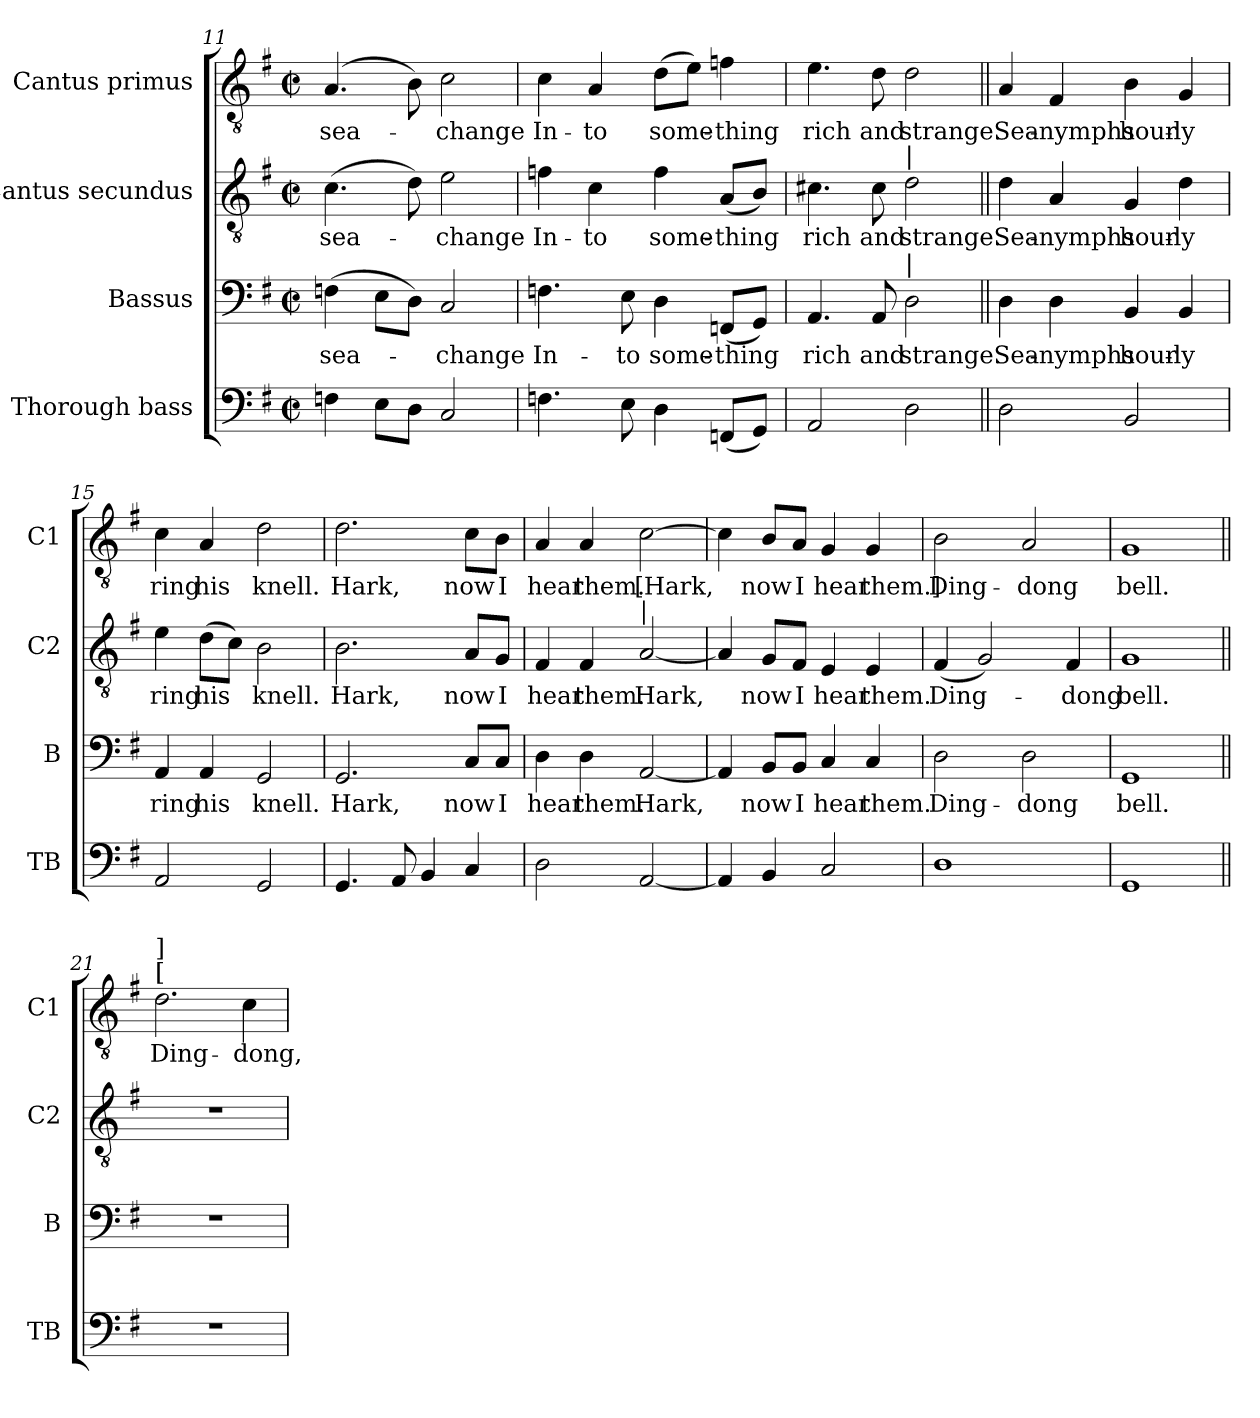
**kern	**kern	**text	**kern	**text	**kern	**text
*part4	*part3	*part3	*part2	*part2	*part1	*part1
*staff4	*staff3	*staff3	*staff2	*staff2	*staff1	*staff1
*I"Thorough bass	*I"Bassus	*	*I"Cantus secundus	*	*I"Cantus primus	*
*I'TB	*I'B	*	*I'C2	*	*I'C1	*
*clefF4	*clefF4	*	*clefGv2	*	*clefGv2	*
*k[f#]	*k[f#]	*	*k[f#]	*	*k[f#]	*
*M2/2	*M2/2	*	*M2/2	*	*M2/2	*
*met(c|)	*met(c|)	*	*met(c|)	*	*met(c|)	*
=11	=11	=11	=11	=11	=11	=11
4Fn\	(>4Fn\	sea-	(>4.c\	sea-	(>4.A/	sea-
8E\L	8E\L	.	.	.	.	.
8D\J	8D\J)	.	8d\)	.	8B\)	.
2C/	2C/	-change	2e\	-change	2c\	-change
=12	=12	=12	=12	=12	=12	=12
4.Fn\	4.Fn\	In-	4fn\	In-	4c\	In-
.	.	.	4c\	-to	4A/	-to
8E\	8E\	-to	.	.	.	.
4D\	4D\	some-	4f\	some-	(>8d\L	some-
.	.	.	.	.	8e\J)	.
(<8FFn/L	(<8FFn/L	-thing	(<8A/L	-thing	4fn\	-thing
8GG/J)	8GG/J)	.	8B/J)	.	.	.
=13	=13	=13	=13	=13	=13	=13
2AA/	4.AA/	rich	4.c#X\	rich	4.e\	rich
.	8AA/	and	8c#\	and	8d\	and
!	!	!	!LO:TX:a:t=|	!	!	!
!	!LO:TX:a:t=|	!	!	!	!	!
2D\	2D\	strange.	2d\	strange.	2d\	strange.
=14||	=14||	=14||	=14||	=14||	=14||	=14||
2D\	4D\	Sea-	4d\	Sea-	4A/	Sea-
.	4D\	-nymphs	4A/	-nymphs	4F#/	-nymphs
2BB/	4BB/	hour-	4G/	hour-	4B\	hour-
.	4BB/	-ly	4d\	-ly	4G/	-ly
=15	=15	=15	=15	=15	=15	=15
2AA/	4AA/	ring	4e\	ring	4c\	ring
.	4AA/	his	(>8d\L	his	4A/	his
.	.	.	8c\J)	.	.	.
2GG/	2GG/	knell.	2B\	knell.	2d\	knell.
=16	=16	=16	=16	=16	=16	=16
4.GG/	2.GG/	Hark,	2.B\	Hark,	2.d\	Hark,
8AA/	.	.	.	.	.	.
4BB/	.	.	.	.	.	.
4C/	8C/L	now	8A/L	now	8c\L	now
.	8C/J	I	8G/J	I	8B\J	I
=17	=17	=17	=17	=17	=17	=17
2D\	4D\	hear	4F#/	hear	4A/	hear
.	4D\	them.	4F#/	them.	4A/	them.
!	!	!	!LO:TX:a:t=|	!	!	!
[2AA/	[2AA/	Hark,	[2A/	Hark,	[2c\	[Hark,
=18	=18	=18	=18	=18	=18	=18
4AA/]	4AA/]	.	4A/]	.	4c\]	.
4BB/	8BB/L	now	8G/L	now	8B/L	now
.	8BB/J	I	8F#/J	I	8A/J	I
2C/	4C/	hear	4E/	hear	4G/	hear
.	4C/	them.	4E/	them.	4G/	them.]
=19	=19	=19	=19	=19	=19	=19
1D	2D\	Ding-	(<4F#/	Ding-	2B\	Ding-
.	.	.	2G/)	.	.	.
.	2D\	-dong	.	.	2A/	-dong
.	.	.	4F#/	-dong	.	.
=20	=20	=20	=20	=20	=20	=20
1GG	1GG	bell.	1G	bell.	1G	bell.
=21||	=21||	=21||	=21||	=21||	=21||	=21||
!	!	!	!	!	!LO:TX:a:t=[	!
!	!	!	!	!	!LO:TX:a:t=]	!
1r	1r	.	1r	.	2.d\	Ding-
.	.	.	.	.	4c\	-dong,
=	=	=	=	=	=	=
*-	*-	*-	*-	*-	*-	*-
